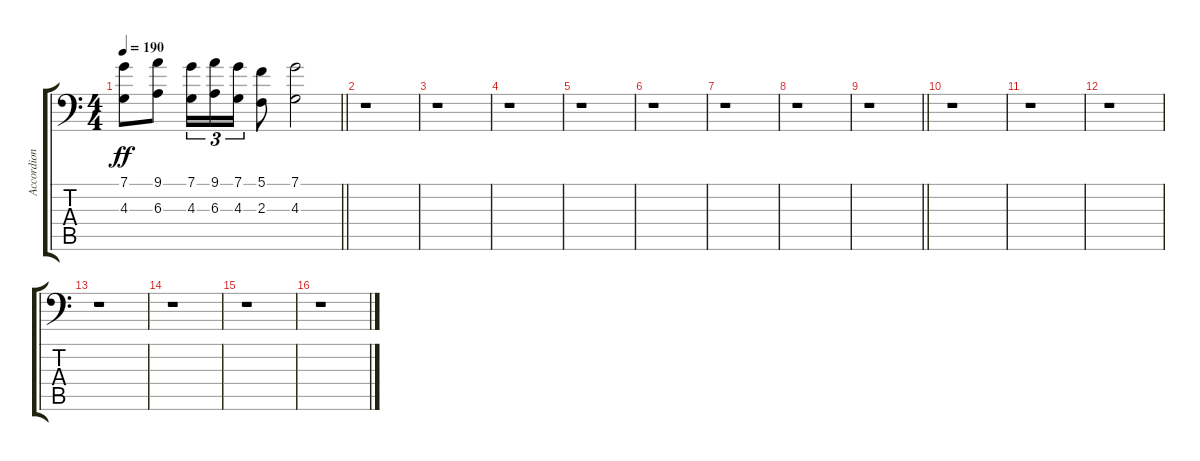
\track ("Accordion" "Accordion") {instrument accordion}
\staff {score tabs}
\tuning (C4 G3 Eb3 Bb2 F2 Bb1) {hide}
\ts (4 4)
\tempo 190
\clef f4
\barLineRight lightlight
\ks c
(7.1 4.3).8{dy ff} (9.1 6.3).8 (7.1 4.3).16{tu (3 2)} (9.1 6.3).16{tu (3 2)} (7.1 4.3).16{tu (3 2)} (5.1 2.3).8 (7.1 4.3).2 |
r.1 |
r.1 |
r.1 |
r.1 |
r.1 |
r.1 |
r.1 |
\barLineRight lightlight
r.1 |
r.1 |
r.1 |
r.1 |
r.1 |
r.1 |
r.1 |
r.1
